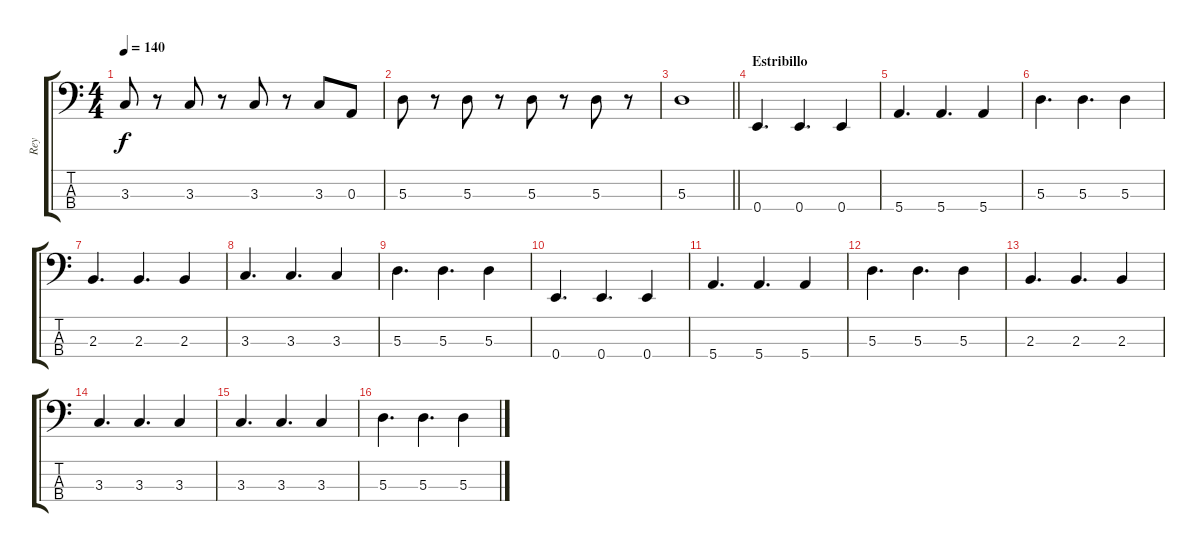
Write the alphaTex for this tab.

\track ("Rey" "Rey") {instrument electricbassfinger}
\staff {score tabs}
\tuning (G2 D2 A1 E1) {hide}
\ts (4 4)
\tempo 140
\clef f4
\ks c
3.3.8{dy f} r.8 3.3.8 r.8 3.3.8 r.8 3.3.8 0.3.8 |
5.3.8 r.8 5.3.8 r.8 5.3.8 r.8 5.3.8 r.8 |
\barLineRight lightlight
5.3.1 |
\section ("" "Estribillo")
0.4.4{d} 0.4.4{d} 0.4.4 |
5.4.4{d} 5.4.4{d} 5.4.4 |
5.3.4{d} 5.3.4{d} 5.3.4 |
2.3.4{d} 2.3.4{d} 2.3.4 |
3.3.4{d} 3.3.4{d} 3.3.4 |
5.3.4{d} 5.3.4{d} 5.3.4 |
0.4.4{d} 0.4.4{d} 0.4.4 |
5.4.4{d} 5.4.4{d} 5.4.4 |
5.3.4{d} 5.3.4{d} 5.3.4 |
2.3.4{d} 2.3.4{d} 2.3.4 |
3.3.4{d} 3.3.4{d} 3.3.4 |
3.3.4{d} 3.3.4{d} 3.3.4 |
5.3.4{d} 5.3.4{d} 5.3.4
